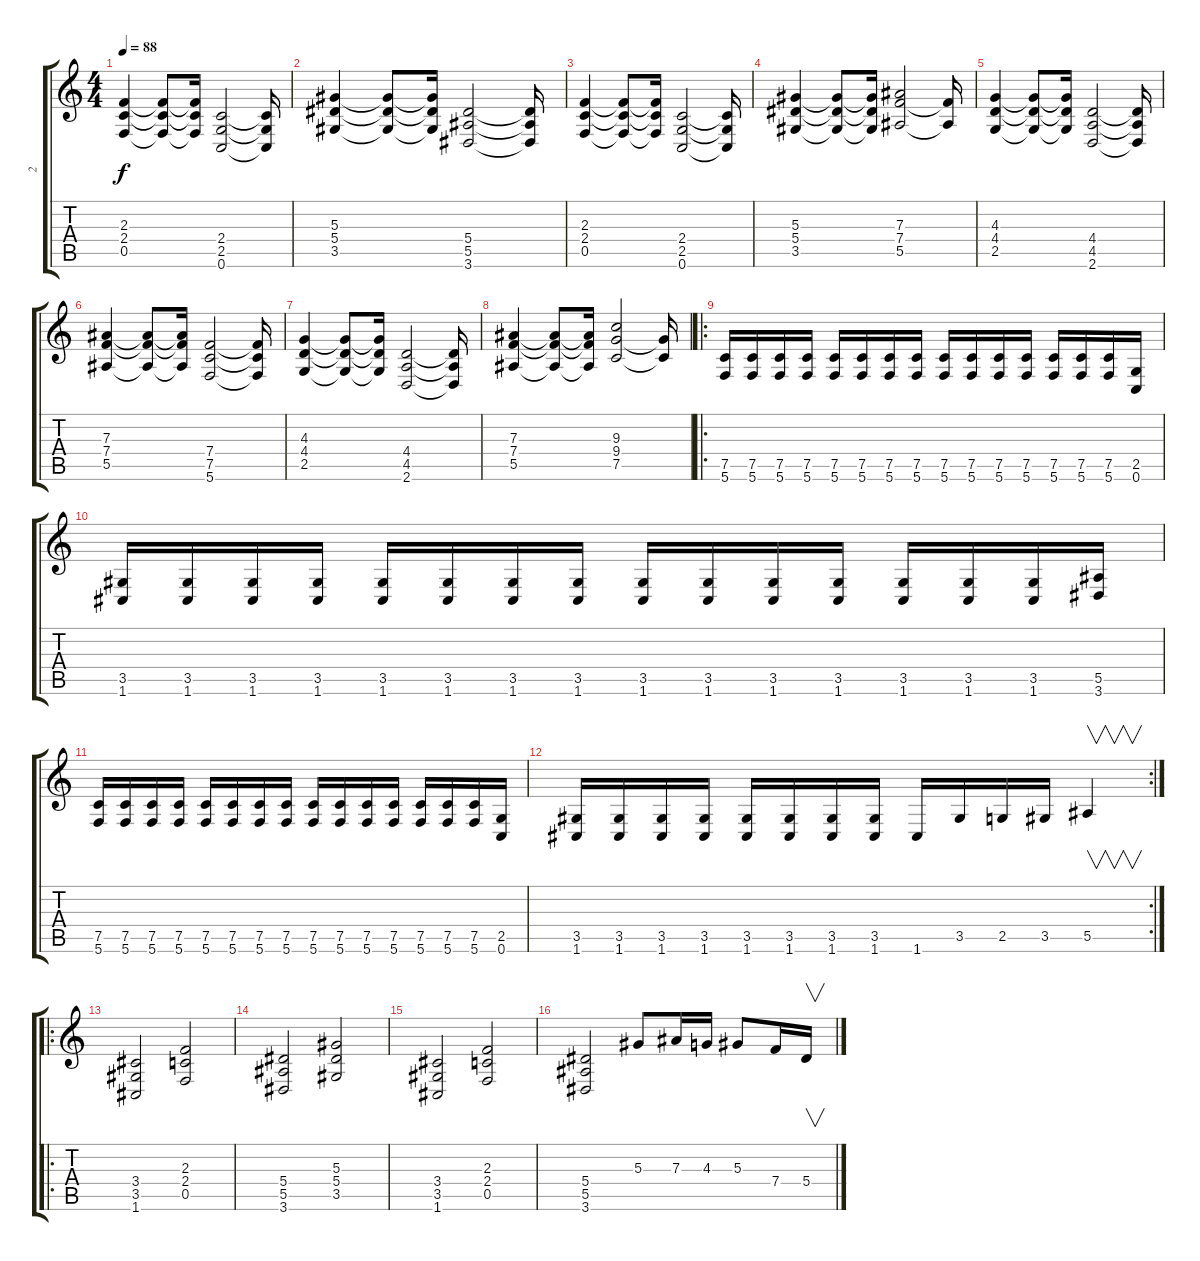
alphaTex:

\track ("2" "2") {instrument distortionguitar}
\staff {score tabs}
\tuning (C4 G3 Eb3 Bb2 F2 C2) {hide}
\ts (4 4)
\tempo 88
\clef g2
\ks c
(2.3 2.4 0.5).4{dy f instrument distortionguitar} (2.3{t} 2.4{t} 0.5{t}).8 (2.3{t} 2.4{t} 0.5{t}).16 (2.4 2.5 0.6).2 (2.4{t} 2.5{t} 0.6{t}).16 |
(5.3 5.4 3.5).4 (5.3{t} 5.4{t} 3.5{t}).8 (5.3{t} 5.4{t} 3.5{t}).16 (5.4 5.5 3.6).2 (5.4{t} 5.5{t} 3.6{t}).16 |
(2.3 2.4 0.5).4 (2.3{t} 2.4{t} 0.5{t}).8 (2.3{t} 2.4{t} 0.5{t}).16 (2.4 2.5 0.6).2 (2.4{t} 2.5{t} 0.6{t}).16 |
(5.3 5.4 3.5).4 (5.3{t} 5.4{t} 3.5{t}).8 (5.3{t} 5.4{t} 3.5{t}).16 (7.3 7.4 5.5).2 (7.4{t} 5.5{t}).16 |
(4.3 4.4 2.5).4 (4.3{t} 4.4{t} 2.5{t}).8 (4.3{t} 4.4{t} 2.5{t}).16 (4.4 4.5 2.6).2 (4.4{t} 4.5{t} 2.6{t}).16 |
(7.3 7.4 5.5).4 (7.3{t} 7.4{t} 5.5{t}).8 (7.3{t} 7.4{t} 5.5{t}).16 (7.4 7.5 5.6).2 (7.4{t} 7.5{t} 5.6{t}).16 |
(4.3 4.4 2.5).4 (4.3{t} 4.4{t} 2.5{t}).8 (4.3{t} 4.4{t} 2.5{t}).16 (4.4 4.5 2.6).2 (4.4{t} 4.5{t} 2.6{t}).16 |
(7.3 7.4 5.5).4 (7.3{t} 7.4{t} 5.5{t}).8 (7.3{t} 7.4{t} 5.5{t}).16 (9.3 9.4 7.5).2 (9.4{t} 7.5{t}).16 |
\ro
(7.5 5.6).16 (7.5 5.6).16 (7.5 5.6).16 (7.5 5.6).16 (7.5 5.6).16 (7.5 5.6).16 (7.5 5.6).16 (7.5 5.6).16 (7.5 5.6).16 (7.5 5.6).16 (7.5 5.6).16 (7.5 5.6).16 (7.5 5.6).16 (7.5 5.6).16 (7.5 5.6).16 (2.5 0.6).16 |
(3.5 1.6).16 (3.5 1.6).16 (3.5 1.6).16 (3.5 1.6).16 (3.5 1.6).16 (3.5 1.6).16 (3.5 1.6).16 (3.5 1.6).16 (3.5 1.6).16 (3.5 1.6).16 (3.5 1.6).16 (3.5 1.6).16 (3.5 1.6).16 (3.5 1.6).16 (3.5 1.6).16 (5.5 3.6).16 |
(7.5 5.6).16 (7.5 5.6).16 (7.5 5.6).16 (7.5 5.6).16 (7.5 5.6).16 (7.5 5.6).16 (7.5 5.6).16 (7.5 5.6).16 (7.5 5.6).16 (7.5 5.6).16 (7.5 5.6).16 (7.5 5.6).16 (7.5 5.6).16 (7.5 5.6).16 (7.5 5.6).16 (2.5 0.6).16 |
\rc 2
(3.5 1.6).16 (3.5 1.6).16 (3.5 1.6).16 (3.5 1.6).16 (3.5 1.6).16 (3.5 1.6).16 (3.5 1.6).16 (3.5 1.6).16 1.6.16 3.5.16 2.5.16 3.5.16 5.5.4{v} |
\ro
(3.4 3.5 1.6).2{volume 13} (2.3 2.4 0.5).2 |
(5.4 5.5 3.6).2 (5.3 5.4 3.5).2 |
(3.4 3.5 1.6).2 (2.3 2.4 0.5).2 |
(5.4 5.5 3.6).2 5.3.8 7.3.16 4.3.16 5.3.8 7.4.16 5.4.16{v}
